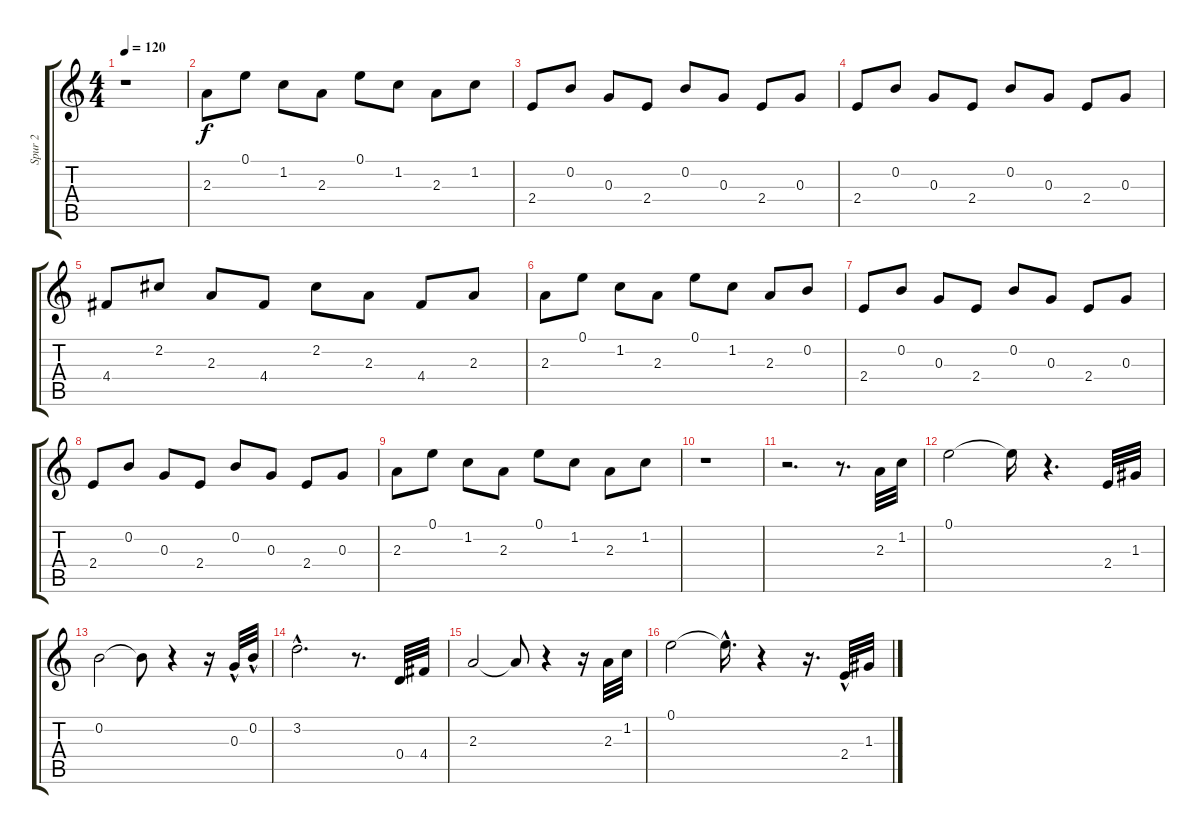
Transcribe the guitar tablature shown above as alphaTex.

\track ("Spur 2" "Spur 2") {instrument acousticguitarsteel}
\staff {score tabs}
\tuning (E4 B3 G3 D3 A2 E2) {hide}
\ts (4 4)
\tempo 120
\clef g2
\ks c
r.1{dy f instrument acousticguitarsteel} |
2.3.8 0.1.8 1.2.8 2.3.8 0.1.8 1.2.8 2.3.8 1.2.8 |
2.4.8 0.2.8 0.3.8 2.4.8 0.2.8 0.3.8 2.4.8 0.3.8 |
2.4.8 0.2.8 0.3.8 2.4.8 0.2.8 0.3.8 2.4.8 0.3.8 |
4.4.8 2.2.8 2.3.8 4.4.8 2.2.8 2.3.8 4.4.8 2.3.8 |
2.3.8 0.1.8 1.2.8 2.3.8 0.1.8 1.2.8 2.3.8 0.2.8 |
2.4.8 0.2.8 0.3.8 2.4.8 0.2.8 0.3.8 2.4.8 0.3.8 |
2.4.8 0.2.8 0.3.8 2.4.8 0.2.8 0.3.8 2.4.8 0.3.8 |
2.3.8 0.1.8 1.2.8 2.3.8 0.1.8 1.2.8 2.3.8 1.2.8 |
r.1 |
r.2{d} r.8{d} 2.3.32 1.2.32 |
0.1.2 0.1{t}.16 r.4{d} 2.4.32 1.3.32 |
0.2.2 0.2{t}.8 r.4 r.16 0.3{hac}.32 0.2{hac}.32 |
3.2{hac}.2{d} r.8{d} 0.4.32 4.4.32 |
2.3.2 2.3{t}.8 r.4 r.16 2.3.32 1.2.32 |
0.1.2 0.1{hac t}.16{d} r.4 r.16{d} 2.4{hac}.32 1.3.32
